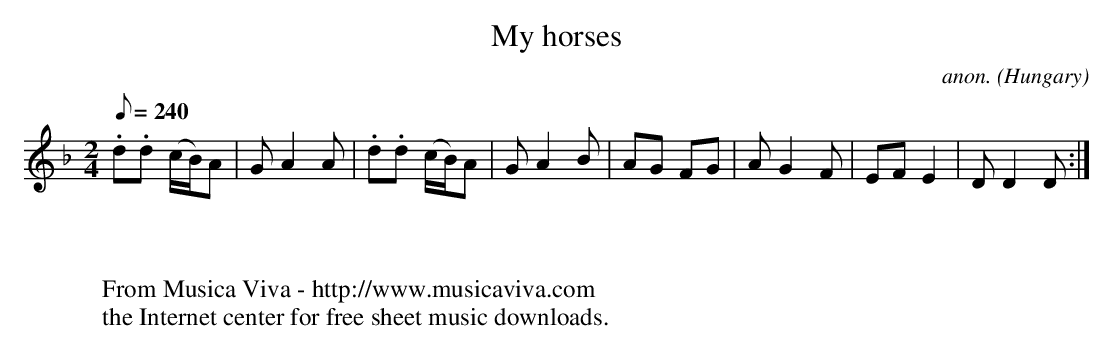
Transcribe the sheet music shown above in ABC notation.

X:1
T:My horses
C:anon.
O:Hungary
V:1 Program 1 71 %Clarinet
M:2/4
L:1/8
Q:240
K:Dm
.d.d (c/B/)A|GA2A|.d.d (c/B/)A|GA2B|AG FG|AG2F|EFE2|DD2D:|
W:
W:
W:  From Musica Viva - http://www.musicaviva.com
W:  the Internet center for free sheet music downloads.
